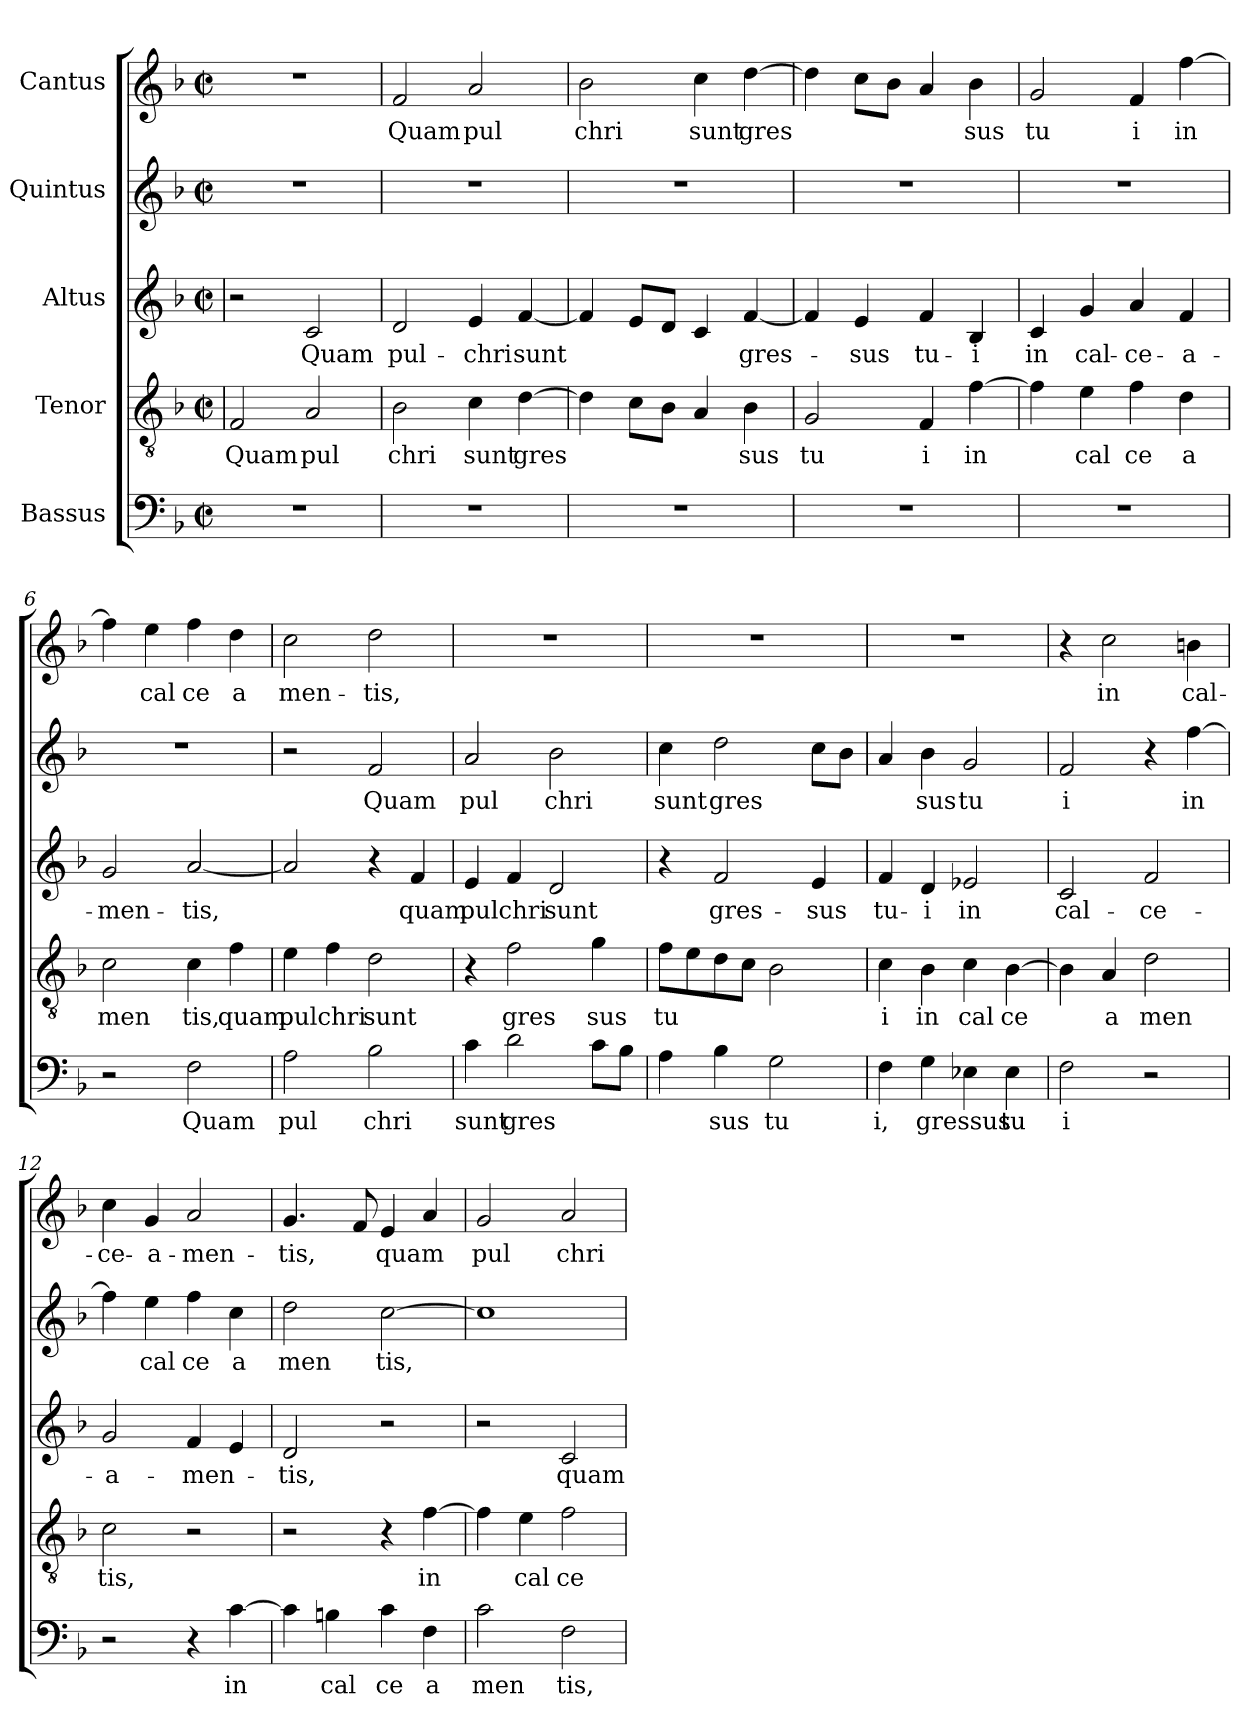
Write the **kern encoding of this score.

**kern	**text	**kern	**text	**kern	**text	**kern	**text	**kern	**text
*part5	*part5	*part4	*part4	*part3	*part3	*part2	*part2	*part1	*part1
*staff5	*staff5	*staff4	*staff4	*staff3	*staff3	*staff2	*staff2	*staff1	*staff1
*I"Bassus	*	*I"Tenor	*	*I"Altus	*	*I"Quintus	*	*I"Cantus	*
!!LO:PB:g=z
*stria5	*	*stria5	*	*stria5	*	*stria5	*	*stria5	*
*clefF4	*	*clefGv2	*	*clefG2	*	*clefG2	*	*clefG2	*
*k[b-]	*	*k[b-]	*	*k[b-]	*	*k[b-]	*	*k[b-]	*
*F:	*	*F:	*	*F:	*	*F:	*	*F:	*
*M2/2	*	*M2/2	*	*M2/2	*	*M2/2	*	*M2/2	*
*met(c|)	*	*met(c|)	*	*met(c|)	*	*met(c|)	*	*met(c|)	*
=1	=1!	=1	=1!	=1	=1!	=1	=1!	=1!	=1!
!	!	!	!LO:LY:b:cj	!	!	!	!	!	!
1r	.	2F/	Quam	2r	.	1r	.	1r	.
!	!	!	!LO:LY:b:cj	!	!LO:LY:b:cj	!	!	!	!
.	.	2A/	pul	2c/	Quam	.	.	.	.
=2	=2	=2	=2	=2	=2	=2	=2	=2	=2
!	!	!	!LO:LY:b:cj	!	!LO:LY:b:cj	!	!	!	!LO:LY:b:cj
1r	.	2B-\	chri	2d/	pul-	1r	.	2f/	Quam
!	!	!	!LO:LY:b:cj	!	!LO:LY:b:cj	!	!	!	!LO:LY:b:cj
.	.	4c\	sunt	4e/	-chri	.	.	2a/	pul
!	!	!	!LO:LY:b	!	!LO:LY:b	!	!	!	!
.	.	[>4d\	gres	[<4f/	sunt	.	.	.	.
=3	=3	=3	=3	=3	=3	=3	=3	=3	=3
!	!	!	!	!	!	!	!	!	!LO:LY:b:cj
1r	.	4d\]	.	4f/]	.	1r	.	2b-\	chri
.	.	8c\L	.	8e/L	.	.	.	.	.
.	.	8B-\J	.	8d/J	.	.	.	.	.
!	!	!	!	!	!	!	!	!	!LO:LY:b:cj
.	.	4A/	.	4c/	.	.	.	4cc\	sunt
!	!	!	!LO:LY:b:cj	!	!LO:LY:b	!	!	!	!LO:LY:b
.	.	4B-\	sus	[<4f/	gres-	.	.	[>4dd\	gres
=4	=4	=4	=4	=4	=4	=4	=4	=4	=4
!	!	!	!LO:LY:b:cj	!	!	!	!	!	!
1r	.	2G/	tu	4f/]	.	1r	.	4dd\]	.
!	!	!	!	!	!LO:LY:b:cj	!	!	!	!
.	.	.	.	4e/	-sus	.	.	8cc\L	.
.	.	.	.	.	.	.	.	8b-\J	.
!	!	!	!LO:LY:b:cj	!	!LO:LY:b:cj	!	!	!	!
.	.	4F/	i	4f/	tu-	.	.	4a/	.
!	!	!	!LO:LY:b:cj	!	!LO:LY:b:cj	!	!	!	!LO:LY:b:cj
.	.	[>4f\	in	4B-/	-i	.	.	4b-\	sus
=5	=5	=5	=5	=5	=5	=5	=5	=5	=5
!	!	!	!	!	!LO:LY:b:cj	!	!	!	!LO:LY:b:cj
1r	.	4f\]	.	4c/	in	1r	.	2g/	tu
!	!	!	!LO:LY:b:cj	!	!LO:LY:b:cj	!	!	!	!
.	.	4e\	cal	4g/	cal-	.	.	.	.
!	!	!	!LO:LY:b:cj	!	!LO:LY:b:cj	!	!	!	!LO:LY:b:cj
.	.	4f\	ce	4a/	-ce-	.	.	4f/	i
!	!	!	!LO:LY:b:cj	!	!LO:LY:b:cj	!	!	!	!LO:LY:b:cj
.	.	4d\	a	4f/	-a-	.	.	[>4ff\	in
=6	=6	=6	=6	=6	=6	=6	=6	=6	=6
!	!	!	!LO:LY:b:cj	!	!LO:LY:b:cj	!	!	!	!
2r	.	2c\	men	2g/	-men-	1r	.	4ff\]	.
!	!	!	!	!	!	!	!	!	!LO:LY:b:cj
.	.	.	.	.	.	.	.	4ee\	cal
!	!LO:LY:b:cj	!	!LO:LY:b:cj	!	!LO:LY:b	!	!	!	!LO:LY:b:cj
2F\	Quam	4c\	tis,	[>2a/	-tis,	.	.	4ff\	ce
!	!	!	!LO:LY:b:cj	!	!	!	!	!	!LO:LY:b:cj
.	.	4f\	quam	.	.	.	.	4dd\	a
!!LO:LB:g=z
=7	=7	=7	=7	=7	=7	=7	=7	=7	=7
!	!LO:LY:b:cj	!	!LO:LY:b	!	!	!	!	!	!LO:LY:b:cj
2A\	pul	4e\	pulchri	2a/]	.	2r	.	2cc\	men-
.	.	4f\	.	.	.	.	.	.	.
!	!LO:LY:b:cj	!	!LO:LY:b:cj	!	!	!	!LO:LY:b:cj	!	!LO:LY:b:cj
2B-\	chri	2d\	sunt	4r	.	2f/	Quam	2dd\	-tis,
!	!	!	!	!	!LO:LY:b:cj	!	!	!	!
.	.	.	.	4f/	quam	.	.	.	.
=8	=8	=8	=8	=8	=8	=8	=8	=8	=8
!	!LO:LY:b:cj	!	!	!	!LO:LY:b	!	!LO:LY:b:cj	!	!
4c\	sunt	4r	.	4e/	pulchri	2a/	pul	1r	.
!	!LO:LY:b	!	!LO:LY:b:cj	!	!	!	!	!	!
2d\	gres	2f\	gres	4f/	.	.	.	.	.
!	!	!	!	!	!LO:LY:b:cj	!	!LO:LY:b:cj	!	!
.	.	.	.	2d/	sunt	2b-\	chri	.	.
!	!	!	!LO:LY:b:cj	!	!	!	!	!	!
8c\L	.	4g\	sus	.	.	.	.	.	.
8B-\J	.	.	.	.	.	.	.	.	.
=9	=9	=9	=9	=9	=9	=9	=9	=9	=9
!	!	!	!LO:LY:b:cj	!	!	!	!LO:LY:b:cj	!	!
4A\	.	8f\L	tu	4r	.	4cc\	sunt	1r	.
.	.	8e\	.	.	.	.	.	.	.
!	!LO:LY:b:cj	!	!	!	!LO:LY:b:cj	!	!LO:LY:b	!	!
4B-\	sus	8d\	.	2f/	gres-	2dd\	gres	.	.
.	.	8c\J	.	.	.	.	.	.	.
!	!LO:LY:b:cj	!	!	!	!	!	!	!	!
2G\	tu	2B-\	.	.	.	.	.	.	.
!	!	!	!	!	!LO:LY:b:cj	!	!	!	!
.	.	.	.	4e/	-sus	8cc\L	.	.	.
.	.	.	.	.	.	8b-\J	.	.	.
=10	=10	=10	=10	=10	=10	=10	=10	=10	=10
!	!LO:LY:b:cj	!	!LO:LY:b:cj	!	!LO:LY:b:cj	!	!	!	!
4F\	i,	4c\	i	4f/	tu-	4a/	.	1r	.
!	!LO:LY:b:cj	!	!LO:LY:b:cj	!	!LO:LY:b:cj	!	!LO:LY:b:cj	!	!
4G\	gressus	4B-\	in	4d/	-i	4b-\	sus	.	.
!	!	!	!LO:LY:b:cj	!	!LO:LY:b:cj	!	!LO:LY:b:cj	!	!
4E-X\	.	4c\	cal	2e-X/	in	2g/	tu	.	.
!	!LO:LY:b:cj	!	!LO:LY:b:cj	!	!	!	!	!	!
4E-\	tu	[>4B-\	ce	.	.	.	.	.	.
=11	=11	=11	=11	=11	=11	=11	=11	=11	=11
!	!LO:LY:b:cj	!	!	!	!LO:LY:b:cj	!	!LO:LY:b:cj	!	!
2F\	i	4B-\]	.	2c/	cal-	2f/	i	4r	.
!	!	!	!LO:LY:b:cj	!	!	!	!	!	!LO:LY:b:cj
.	.	4A/	a	.	.	.	.	2cc\	in
!	!	!	!LO:LY:b:cj	!	!LO:LY:b:cj	!	!	!	!
2r	.	2d\	men	2f/	-ce-	4r	.	.	.
!	!	!	!	!	!	!	!LO:LY:b:cj	!	!LO:LY:b:cj
.	.	.	.	.	.	[>4ff\	in	4bn\	cal-
=12	=12	=12	=12	=12	=12	=12	=12	=12	=12
!	!	!	!LO:LY:b:cj	!	!LO:LY:b:cj	!	!	!	!LO:LY:b:cj
2r	.	2c\	tis,	2g/	-a-	4ff\]	.	4cc\	-ce-
!	!	!	!	!	!	!	!LO:LY:b:cj	!	!LO:LY:b:cj
.	.	.	.	.	.	4ee\	cal	4g/	-a-
!	!	!	!	!	!LO:LY:b	!	!LO:LY:b:cj	!	!LO:LY:b:cj
4r	.	2r	.	4f/	-men-	4ff\	ce	2a/	-men-
!	!LO:LY:b:cj	!	!	!	!	!	!LO:LY:b:cj	!	!
[>4c\	in	.	.	4e/	.	4cc\	a	.	.
=13	=13	=13	=13	=13	=13	=13	=13	=13	=13
!	!	!	!	!	!LO:LY:b:cj	!	!LO:LY:b:cj	!	!LO:LY:b
4c\]	.	2r	.	2d/	-tis,	2dd\	men	4.g/	-tis,
!	!LO:LY:b:cj	!	!	!	!	!	!	!	!
4Bn\	cal	.	.	.	.	.	.	.	.
.	.	.	.	.	.	.	.	8f/	.
!	!LO:LY:b:cj	!	!	!	!	!	!LO:LY:b	!	!LO:LY:b
4c\	ce	4r	.	2r	.	[<2cc\	tis,	4e/	quam
!	!LO:LY:b:cj	!	!LO:LY:b:cj	!	!	!	!	!	!
4F\	a	[>4f\	in	.	.	.	.	4a/	.
!!LO:LB:g=z
=14	=14	=14	=14	=14	=14	=14	=14	=14	=14
!	!LO:LY:b:cj	!	!	!	!	!	!	!	!LO:LY:b:cj
2c\	men	4f\]	.	2r	.	1cc]	.	2g/	pul
!	!	!	!LO:LY:b:cj	!	!	!	!	!	!
.	.	4e\	cal	.	.	.	.	.	.
!	!LO:LY:b:cj	!	!LO:LY:b:cj	!	!LO:LY:b:cj	!	!	!	!LO:LY:b:cj
2F\	tis,	2f\	ce	2c/	quam	.	.	2a/	chri
=	=	=	=	=	=	=	=	=	=
*-	*-	*-	*-	*-	*-	*-	*-	*-	*-
